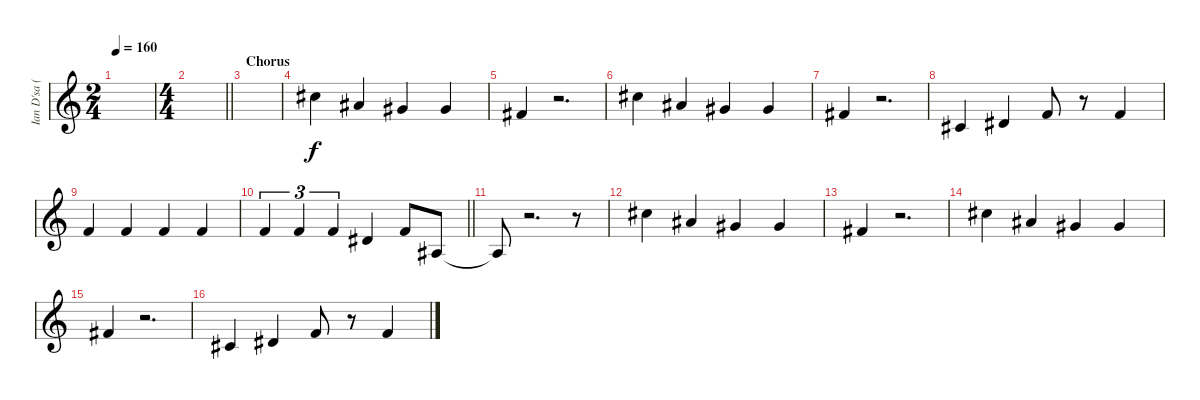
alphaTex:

\track ("Ian D'sa (Background Voice)" "Ian D'sa (") {instrument lead1square}
\staff {score}
\tuning (E4 B3 G3 D3 A2 E2) {hide}
\ts (2 4)
\tempo 160
\clef g2
\ks c
|
\ts (4 4)
\barLineRight lightlight
|
\section ("" "Chorus")
|
9.1.4 11.2.4 9.2.4 9.2.4 |
7.2.4 r.2{d} |
9.1.4 6.1.4 4.1.4 4.1.4 |
2.1.4 r.2{d} |
2.2.4 4.2.4 1.1.8 r.8 1.1.4 |
1.1.4 1.1.4 1.1.4 1.1.4 |
\barLineRight lightlight
1.1.4{tu (3 2)} 1.1.4{tu (3 2)} 1.1.4{tu (3 2)} 4.2.4 1.1.8 3.3.8 |
3.3{t}.8 r.2{d} r.8 |
9.1.4 11.2.4 9.2.4 9.2.4 |
7.2.4 r.2{d} |
9.1.4 6.1.4 4.1.4 4.1.4 |
2.1.4 r.2{d} |
2.2.4 4.2.4 1.1.8 r.8 1.1.4
